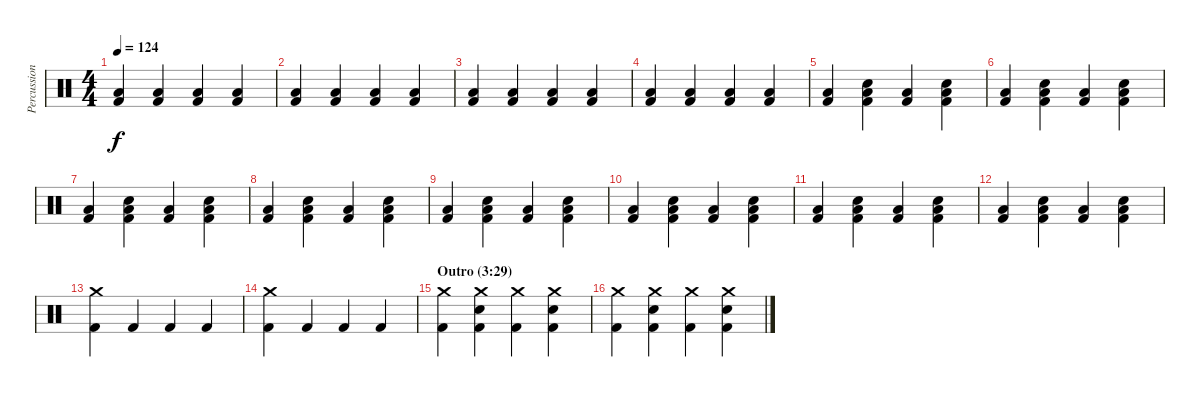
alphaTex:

\track ("Percussion" "Percussion") {instrument percussion}
\staff {score}
\articulation defaults
\ts (4 4)
\tempo 124
\clef neutral
\ks c
("Low Floor Tom (hit)" "Kick (hit) 2").4{dy f} ("Low Floor Tom (hit)" "Kick (hit) 2").4 ("Low Floor Tom (hit)" "Kick (hit) 2").4 ("Low Floor Tom (hit)" "Kick (hit) 2").4 |
("Low Floor Tom (hit)" "Kick (hit) 2").4 ("Low Floor Tom (hit)" "Kick (hit) 2").4 ("Low Floor Tom (hit)" "Kick (hit) 2").4 ("Low Floor Tom (hit)" "Kick (hit) 2").4 |
("Low Floor Tom (hit)" "Kick (hit) 2").4 ("Low Floor Tom (hit)" "Kick (hit) 2").4 ("Low Floor Tom (hit)" "Kick (hit) 2").4 ("Low Floor Tom (hit)" "Kick (hit) 2").4 |
("Low Floor Tom (hit)" "Kick (hit) 2").4 ("Low Floor Tom (hit)" "Kick (hit) 2").4 ("Low Floor Tom (hit)" "Kick (hit) 2").4 ("Low Floor Tom (hit)" "Kick (hit) 2").4 |
("Low Floor Tom (hit)" "Kick (hit) 2").4 ("Low Floor Tom (hit)" "Snare (hit) 2" "Kick (hit) 2").4 ("Low Floor Tom (hit)" "Kick (hit) 2").4 ("Low Floor Tom (hit)" "Snare (hit) 2" "Kick (hit) 2").4 |
("Low Floor Tom (hit)" "Kick (hit) 2").4 ("Low Floor Tom (hit)" "Snare (hit) 2" "Kick (hit) 2").4 ("Low Floor Tom (hit)" "Kick (hit) 2").4 ("Low Floor Tom (hit)" "Snare (hit) 2" "Kick (hit) 2").4 |
("Low Floor Tom (hit)" "Kick (hit) 2").4 ("Low Floor Tom (hit)" "Snare (hit) 2" "Kick (hit) 2").4 ("Low Floor Tom (hit)" "Kick (hit) 2").4 ("Low Floor Tom (hit)" "Snare (hit) 2" "Kick (hit) 2").4 |
("Low Floor Tom (hit)" "Kick (hit) 2").4 ("Low Floor Tom (hit)" "Snare (hit) 2" "Kick (hit) 2").4 ("Low Floor Tom (hit)" "Kick (hit) 2").4 ("Low Floor Tom (hit)" "Snare (hit) 2" "Kick (hit) 2").4 |
("Low Floor Tom (hit)" "Kick (hit) 2").4 ("Low Floor Tom (hit)" "Snare (hit) 2" "Kick (hit) 2").4 ("Low Floor Tom (hit)" "Kick (hit) 2").4 ("Low Floor Tom (hit)" "Snare (hit) 2" "Kick (hit) 2").4 |
("Low Floor Tom (hit)" "Kick (hit) 2").4 ("Low Floor Tom (hit)" "Snare (hit) 2" "Kick (hit) 2").4 ("Low Floor Tom (hit)" "Kick (hit) 2").4 ("Low Floor Tom (hit)" "Snare (hit) 2" "Kick (hit) 2").4 |
("Low Floor Tom (hit)" "Kick (hit) 2").4 ("Low Floor Tom (hit)" "Snare (hit) 2" "Kick (hit) 2").4 ("Low Floor Tom (hit)" "Kick (hit) 2").4 ("Low Floor Tom (hit)" "Snare (hit) 2" "Kick (hit) 2").4 |
("Low Floor Tom (hit)" "Kick (hit) 2").4 ("Low Floor Tom (hit)" "Snare (hit) 2" "Kick (hit) 2").4 ("Low Floor Tom (hit)" "Kick (hit) 2").4 ("Low Floor Tom (hit)" "Snare (hit) 2" "Kick (hit) 2").4 |
("Crash medium (hit)" "Kick (hit) 2").4 "Kick (hit) 2".4 "Kick (hit) 2".4 "Kick (hit) 2".4 |
("Crash medium (hit)" "Kick (hit) 2").4 "Kick (hit) 2".4 "Kick (hit) 2".4 "Kick (hit) 2".4 |
\section ("" "Outro (3:29)")
("Crash medium (hit)" "Kick (hit) 2").4 ("Crash medium (hit)" "Snare (hit) 2" "Kick (hit) 2").4 ("Crash medium (hit)" "Kick (hit) 2").4 ("Crash medium (hit)" "Snare (hit) 2" "Kick (hit) 2").4 |
("Crash medium (hit)" "Kick (hit) 2").4 ("Crash medium (hit)" "Snare (hit) 2" "Kick (hit) 2").4 ("Crash medium (hit)" "Kick (hit) 2").4 ("Crash medium (hit)" "Snare (hit) 2" "Kick (hit) 2").4
